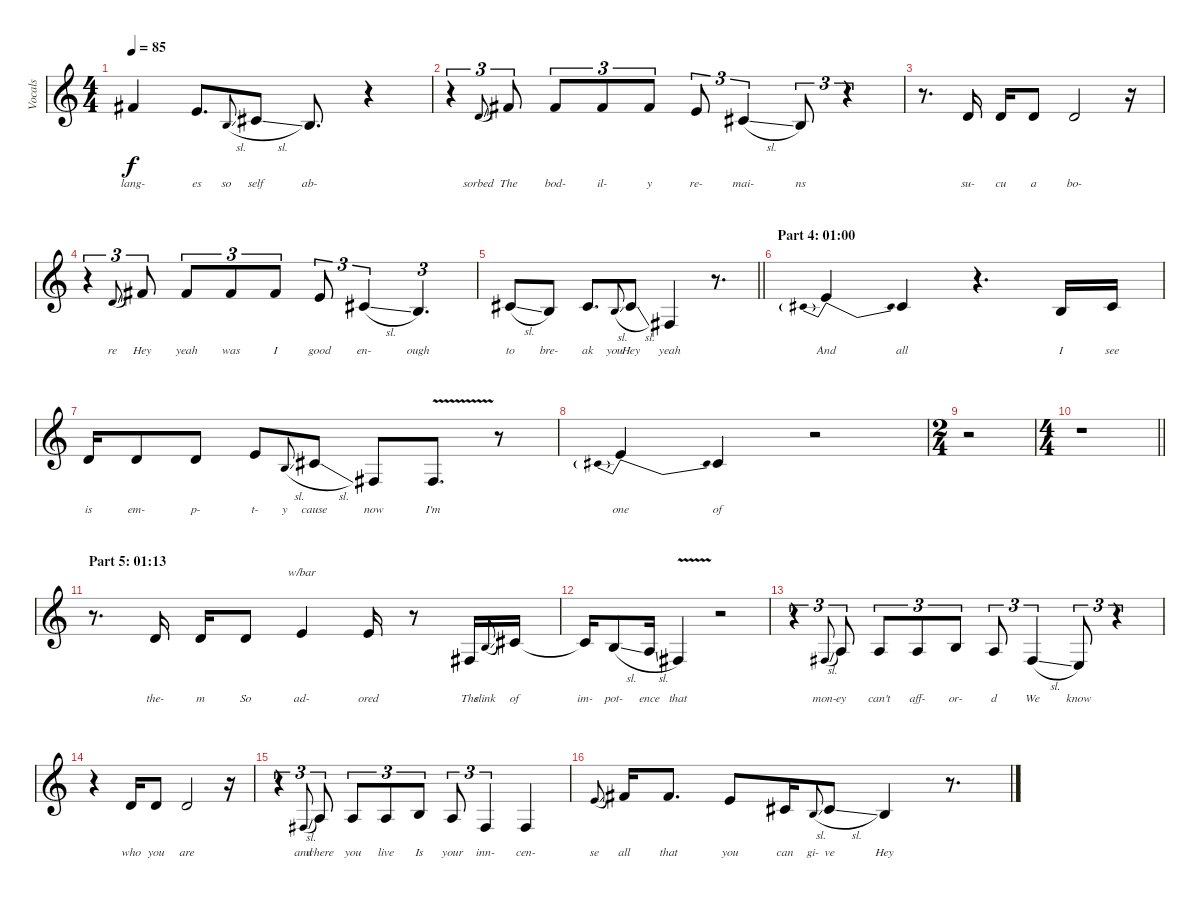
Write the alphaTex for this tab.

\track ("Vocals" "Vocals") {instrument tenorsax}
\staff {score}
\tuning (E4 B3 G3 D3 A2 E2) {hide}
\ts (4 4)
\tempo 85
\clef g2
\ks c
14.4{be (custom 0 4 15 4 45 0 60 0)}.4{lyrics (0 "lang-") lyrics (1 "") lyrics (2 "") lyrics (3 "") lyrics (4 "") dy f} 12.4{be (custom 0 4 15 4 45 0 60 0)}.8{d lyrics (0 "es") lyrics (1 "") lyrics (2 "") lyrics (3 "") lyrics (4 "")} 9.4{sl}.8{lyrics (0 "so") lyrics (1 "") lyrics (2 "") lyrics (3 "") lyrics (4 "") gr onbeat} 11.4{sl}.8{lyrics (0 "self") lyrics (1 "") lyrics (2 "") lyrics (3 "") lyrics (4 "")} 9.4.8{d lyrics (0 "ab-") lyrics (1 "") lyrics (2 "") lyrics (3 "") lyrics (4 "")} r.4 |
r.4{tu (3 2)} 12.4{sl}.8{lyrics (0 "sorbed") lyrics (1 "") lyrics (2 "") lyrics (3 "") lyrics (4 "") gr onbeat} 16.4.8{tu (3 2) lyrics (0 "The") lyrics (1 "") lyrics (2 "") lyrics (3 "") lyrics (4 "")} 16.4.8{tu (3 2) lyrics (0 "bod-") lyrics (1 "") lyrics (2 "") lyrics (3 "") lyrics (4 "")} 16.4.8{tu (3 2) lyrics (0 "il-") lyrics (1 "") lyrics (2 "") lyrics (3 "") lyrics (4 "")} 16.4.8{tu (3 2) lyrics (0 "y") lyrics (1 "") lyrics (2 "") lyrics (3 "") lyrics (4 "")} 14.4.8{tu (3 2) lyrics (0 "re-") lyrics (1 "") lyrics (2 "") lyrics (3 "") lyrics (4 "")} 11.4{sl}.4{tu (3 2) lyrics (0 "mai-") lyrics (1 "") lyrics (2 "") lyrics (3 "") lyrics (4 "")} 9.4.8{tu (3 2) lyrics (0 "ns") lyrics (1 "") lyrics (2 "") lyrics (3 "") lyrics (4 "")} r.4{tu (3 2)} |
r.8{d} 12.4.16{lyrics (0 "su-") lyrics (1 "") lyrics (2 "") lyrics (3 "") lyrics (4 "")} 12.4.16{lyrics (0 "cu") lyrics (1 "") lyrics (2 "") lyrics (3 "") lyrics (4 "")} 12.4.8{lyrics (0 "a") lyrics (1 "") lyrics (2 "") lyrics (3 "") lyrics (4 "")} 11.4{be (custom 0 2 5 6 30 6 45 0 60 0)}.2{lyrics (0 "bo-") lyrics (1 "") lyrics (2 "") lyrics (3 "") lyrics (4 "")} r.16 |
r.4{tu (3 2)} 12.4{sl}.8{lyrics (0 "re") lyrics (1 "") lyrics (2 "") lyrics (3 "") lyrics (4 "") gr onbeat} 16.4.8{tu (3 2) lyrics (0 "Hey") lyrics (1 "") lyrics (2 "") lyrics (3 "") lyrics (4 "")} 16.4.8{tu (3 2) lyrics (0 "yeah") lyrics (1 "") lyrics (2 "") lyrics (3 "") lyrics (4 "")} 16.4.8{tu (3 2) lyrics (0 "was") lyrics (1 "") lyrics (2 "") lyrics (3 "") lyrics (4 "")} 16.4.8{tu (3 2) lyrics (0 "I") lyrics (1 "") lyrics (2 "") lyrics (3 "") lyrics (4 "")} 14.4.8{tu (3 2) lyrics (0 "good") lyrics (1 "") lyrics (2 "") lyrics (3 "") lyrics (4 "")} 11.4{sl}.4{tu (3 2) lyrics (0 "en-") lyrics (1 "") lyrics (2 "") lyrics (3 "") lyrics (4 "")} 9.4.4{d tu (3 2) lyrics (0 "ough") lyrics (1 "") lyrics (2 "") lyrics (3 "") lyrics (4 "")} |
\barLineRight lightlight
11.4{sl}.8{lyrics (0 "to") lyrics (1 "") lyrics (2 "") lyrics (3 "") lyrics (4 "")} 9.4.8{lyrics (0 "bre-") lyrics (1 "") lyrics (2 "") lyrics (3 "") lyrics (4 "")} 11.4.8{d lyrics (0 "ak") lyrics (1 "") lyrics (2 "") lyrics (3 "") lyrics (4 "")} 9.4{sl}.8{lyrics (0 "you") lyrics (1 "") lyrics (2 "") lyrics (3 "") lyrics (4 "") gr onbeat} 11.4{sl}.8{lyrics (0 "Hey") lyrics (1 "") lyrics (2 "") lyrics (3 "") lyrics (4 "")} 4.4.4{lyrics (0 "yeah") lyrics (1 "") lyrics (2 "") lyrics (3 "") lyrics (4 "")} r.8{d} |
\section ("" "Part 4: 01:00")
11.4{be (prebendrelease 0 6 60 0)}.4{lyrics (0 "And") lyrics (1 "") lyrics (2 "") lyrics (3 "") lyrics (4 "")} 9.4{be (custom 0 4 15 4 45 0 60 0)}.4{lyrics (0 "all") lyrics (1 "") lyrics (2 "") lyrics (3 "") lyrics (4 "")} r.4{d} 9.4.16{lyrics (0 "I") lyrics (1 "") lyrics (2 "") lyrics (3 "") lyrics (4 "")} 11.4.16{lyrics (0 "see") lyrics (1 "") lyrics (2 "") lyrics (3 "") lyrics (4 "")} |
12.4.16{lyrics (0 "is") lyrics (1 "") lyrics (2 "") lyrics (3 "") lyrics (4 "")} 12.4.8{lyrics (0 "em-") lyrics (1 "") lyrics (2 "") lyrics (3 "") lyrics (4 "")} 12.4.8{lyrics (0 "p-") lyrics (1 "") lyrics (2 "") lyrics (3 "") lyrics (4 "")} 14.4.8{lyrics (0 "t-") lyrics (1 "") lyrics (2 "") lyrics (3 "") lyrics (4 "")} 9.4{sl}.8{lyrics (0 "y") lyrics (1 "") lyrics (2 "") lyrics (3 "") lyrics (4 "") gr onbeat} 11.4{sl}.8{lyrics (0 "cause") lyrics (1 "") lyrics (2 "") lyrics (3 "") lyrics (4 "")} 4.4.8{lyrics (0 "now") lyrics (1 "") lyrics (2 "") lyrics (3 "") lyrics (4 "")} 4.4{v}.8{d lyrics (0 "I'm") lyrics (1 "") lyrics (2 "") lyrics (3 "") lyrics (4 "")} r.8 |
11.4{be (prebendrelease 0 6 60 0)}.4{lyrics (0 "one") lyrics (1 "") lyrics (2 "") lyrics (3 "") lyrics (4 "")} 9.4{be (custom 0 4 15 4 45 0 60 0)}.4{lyrics (0 "of") lyrics (1 "") lyrics (2 "") lyrics (3 "") lyrics (4 "")} r.2 |
\ts (2 4)
r.2 |
\ts (4 4)
\barLineRight lightlight
r.1 |
\section ("" "Part 5: 01:13")
r.8{d} 7.3.16{lyrics (0 "the-") lyrics (1 "") lyrics (2 "") lyrics (3 "") lyrics (4 "")} 7.3.16{lyrics (0 "m") lyrics (1 "") lyrics (2 "") lyrics (3 "") lyrics (4 "")} 7.3.8{lyrics (0 "So") lyrics (1 "") lyrics (2 "") lyrics (3 "") lyrics (4 "")} 9.3.4{tbe (custom default 0 0 30 0 60 -12) lyrics (0 "ad-") lyrics (1 "") lyrics (2 "") lyrics (3 "") lyrics (4 "")} 9.3{t}.16{lyrics (0 "ored") lyrics (1 "") lyrics (2 "") lyrics (3 "") lyrics (4 "")} r.8 4.4.16{lyrics (0 "The") lyrics (1 "") lyrics (2 "") lyrics (3 "") lyrics (4 "")} 9.4{sl}.8{lyrics (0 "slink") lyrics (1 "") lyrics (2 "") lyrics (3 "") lyrics (4 "") gr onbeat} 11.4.16{lyrics (0 "of") lyrics (1 "") lyrics (2 "") lyrics (3 "") lyrics (4 "")} |
11.4{t}.16{lyrics (0 "im-") lyrics (1 "") lyrics (2 "") lyrics (3 "") lyrics (4 "")} 9.4{sl}.8{lyrics (0 "pot-") lyrics (1 "") lyrics (2 "") lyrics (3 "") lyrics (4 "")} 7.4{sl}.16{lyrics (0 "ence") lyrics (1 "") lyrics (2 "") lyrics (3 "") lyrics (4 "")} 4.4{v}.4{lyrics (0 "that") lyrics (1 "") lyrics (2 "") lyrics (3 "") lyrics (4 "")} r.2 |
r.4{tu (3 2)} 4.4{sl}.8{lyrics (0 "mon-") lyrics (1 "") lyrics (2 "") lyrics (3 "") lyrics (4 "") gr onbeat} 7.4.8{tu (3 2) lyrics (0 "ey") lyrics (1 "") lyrics (2 "") lyrics (3 "") lyrics (4 "")} 7.4.8{tu (3 2) lyrics (0 "can't") lyrics (1 "") lyrics (2 "") lyrics (3 "") lyrics (4 "")} 7.4.8{tu (3 2) lyrics (0 "aff-") lyrics (1 "") lyrics (2 "") lyrics (3 "") lyrics (4 "")} 9.4.8{tu (3 2) lyrics (0 "or-") lyrics (1 "") lyrics (2 "") lyrics (3 "") lyrics (4 "")} 7.4.8{tu (3 2) lyrics (0 "d") lyrics (1 "") lyrics (2 "") lyrics (3 "") lyrics (4 "")} 4.4{sl}.4{tu (3 2) lyrics (0 "We") lyrics (1 "") lyrics (2 "") lyrics (3 "") lyrics (4 "")} 2.4.8{tu (3 2) lyrics (0 "know") lyrics (1 "") lyrics (2 "") lyrics (3 "") lyrics (4 "")} r.4{tu (3 2)} |
r.4 12.4.16{lyrics (0 "who") lyrics (1 "") lyrics (2 "") lyrics (3 "") lyrics (4 "")} 12.4.8{lyrics (0 "you") lyrics (1 "") lyrics (2 "") lyrics (3 "") lyrics (4 "")} 11.4{be (custom 0 2 5 6 30 6 45 0 60 0)}.2{lyrics (0 "are") lyrics (1 "") lyrics (2 "") lyrics (3 "") lyrics (4 "")} r.16 |
r.4{tu (3 2)} 4.4{sl}.8{lyrics (0 "and") lyrics (1 "") lyrics (2 "") lyrics (3 "") lyrics (4 "") gr onbeat} 7.4.8{tu (3 2) lyrics (0 "where") lyrics (1 "") lyrics (2 "") lyrics (3 "") lyrics (4 "")} 7.4.8{tu (3 2) lyrics (0 "you") lyrics (1 "") lyrics (2 "") lyrics (3 "") lyrics (4 "")} 7.4.8{tu (3 2) lyrics (0 "live") lyrics (1 "") lyrics (2 "") lyrics (3 "") lyrics (4 "")} 9.4.8{tu (3 2) lyrics (0 "Is") lyrics (1 "") lyrics (2 "") lyrics (3 "") lyrics (4 "")} 7.4.8{tu (3 2) lyrics (0 "your") lyrics (1 "") lyrics (2 "") lyrics (3 "") lyrics (4 "")} 4.4.4{tu (3 2) lyrics (0 "inn-") lyrics (1 "") lyrics (2 "") lyrics (3 "") lyrics (4 "")} 4.4.4{lyrics (0 "cen-") lyrics (1 "") lyrics (2 "") lyrics (3 "") lyrics (4 "")} |
14.4{sl}.8{lyrics (0 "se") lyrics (1 "") lyrics (2 "") lyrics (3 "") lyrics (4 "") gr onbeat} 16.4.16{lyrics (0 "all") lyrics (1 "") lyrics (2 "") lyrics (3 "") lyrics (4 "")} 16.4.8{d lyrics (0 "that") lyrics (1 "") lyrics (2 "") lyrics (3 "") lyrics (4 "")} 14.4.8{lyrics (0 "you") lyrics (1 "") lyrics (2 "") lyrics (3 "") lyrics (4 "")} 11.4.16{lyrics (0 "can") lyrics (1 "") lyrics (2 "") lyrics (3 "") lyrics (4 "")} 9.4{sl}.8{lyrics (0 "gi-") lyrics (1 "") lyrics (2 "") lyrics (3 "") lyrics (4 "") gr onbeat} 11.4{sl}.8{lyrics (0 "ve") lyrics (1 "") lyrics (2 "") lyrics (3 "") lyrics (4 "")} 9.4.4{lyrics (0 "Hey") lyrics (1 "") lyrics (2 "") lyrics (3 "") lyrics (4 "")} r.8{d}
